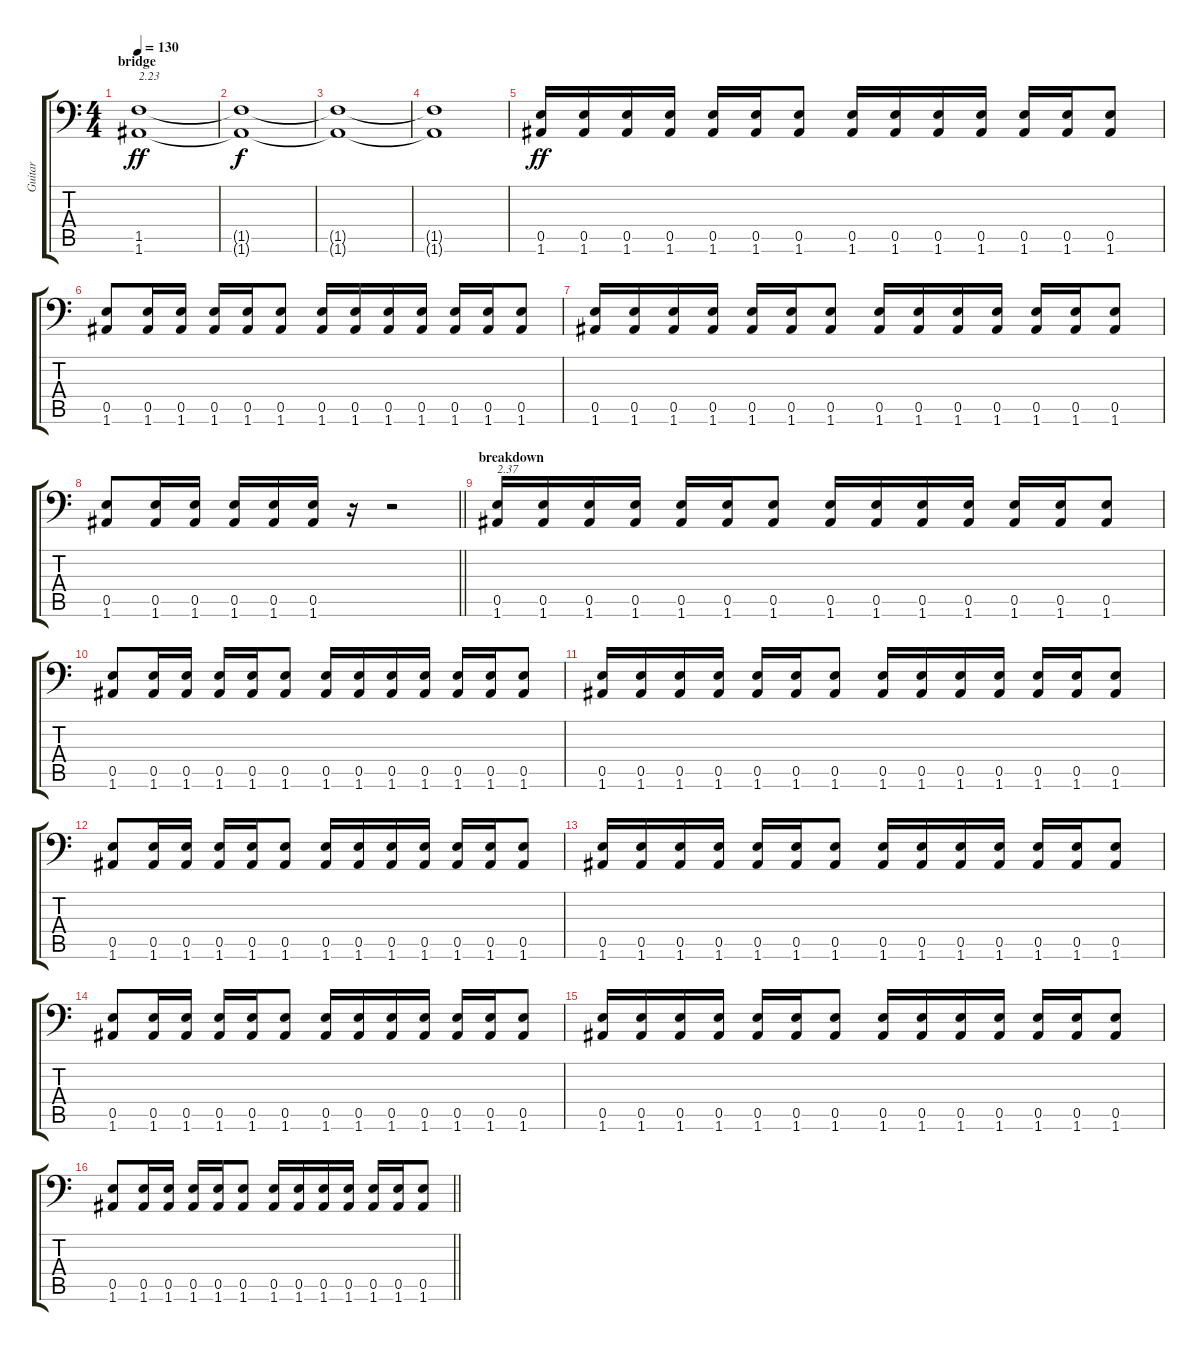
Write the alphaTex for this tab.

\track ("Guitar" "Guitar") {instrument distortionguitar}
\staff {score tabs}
\tuning (B3 Gb3 D3 A2 E2 A1) {hide}
\ts (4 4)
\section ("" "bridge")
\tempo 130
\clef f4
\ks c
(1.5 1.6).1{txt "2.23" dy ff} |
(1.5{t} 1.6{t}).1{dy f} |
(1.5{t} 1.6{t}).1 |
(1.5{t} 1.6{t}).1 |
(0.5 1.6).16{dy ff} (0.5 1.6).16 (0.5 1.6).16 (0.5 1.6).16 (0.5 1.6).16 (0.5 1.6).16 (0.5 1.6).8 (0.5 1.6).16 (0.5 1.6).16 (0.5 1.6).16 (0.5 1.6).16 (0.5 1.6).16 (0.5 1.6).16 (0.5 1.6).8 |
(0.5 1.6).8 (0.5 1.6).16 (0.5 1.6).16 (0.5 1.6).16 (0.5 1.6).16 (0.5 1.6).8 (0.5 1.6).16 (0.5 1.6).16 (0.5 1.6).16 (0.5 1.6).16 (0.5 1.6).16 (0.5 1.6).16 (0.5 1.6).8 |
(0.5 1.6).16 (0.5 1.6).16 (0.5 1.6).16 (0.5 1.6).16 (0.5 1.6).16 (0.5 1.6).16 (0.5 1.6).8 (0.5 1.6).16 (0.5 1.6).16 (0.5 1.6).16 (0.5 1.6).16 (0.5 1.6).16 (0.5 1.6).16 (0.5 1.6).8 |
\barLineRight lightlight
(0.5 1.6).8 (0.5 1.6).16 (0.5 1.6).16 (0.5 1.6).16 (0.5 1.6).16 (0.5 1.6).16 r.16 r.2 |
\section ("" "breakdown")
(0.5 1.6).16{txt "2.37"} (0.5 1.6).16 (0.5 1.6).16 (0.5 1.6).16 (0.5 1.6).16 (0.5 1.6).16 (0.5 1.6).8 (0.5 1.6).16 (0.5 1.6).16 (0.5 1.6).16 (0.5 1.6).16 (0.5 1.6).16 (0.5 1.6).16 (0.5 1.6).8 |
(0.5 1.6).8 (0.5 1.6).16 (0.5 1.6).16 (0.5 1.6).16 (0.5 1.6).16 (0.5 1.6).8 (0.5 1.6).16 (0.5 1.6).16 (0.5 1.6).16 (0.5 1.6).16 (0.5 1.6).16 (0.5 1.6).16 (0.5 1.6).8 |
(0.5 1.6).16 (0.5 1.6).16 (0.5 1.6).16 (0.5 1.6).16 (0.5 1.6).16 (0.5 1.6).16 (0.5 1.6).8 (0.5 1.6).16 (0.5 1.6).16 (0.5 1.6).16 (0.5 1.6).16 (0.5 1.6).16 (0.5 1.6).16 (0.5 1.6).8 |
(0.5 1.6).8 (0.5 1.6).16 (0.5 1.6).16 (0.5 1.6).16 (0.5 1.6).16 (0.5 1.6).8 (0.5 1.6).16 (0.5 1.6).16 (0.5 1.6).16 (0.5 1.6).16 (0.5 1.6).16 (0.5 1.6).16 (0.5 1.6).8 |
(0.5 1.6).16 (0.5 1.6).16 (0.5 1.6).16 (0.5 1.6).16 (0.5 1.6).16 (0.5 1.6).16 (0.5 1.6).8 (0.5 1.6).16 (0.5 1.6).16 (0.5 1.6).16 (0.5 1.6).16 (0.5 1.6).16 (0.5 1.6).16 (0.5 1.6).8 |
(0.5 1.6).8 (0.5 1.6).16 (0.5 1.6).16 (0.5 1.6).16 (0.5 1.6).16 (0.5 1.6).8 (0.5 1.6).16 (0.5 1.6).16 (0.5 1.6).16 (0.5 1.6).16 (0.5 1.6).16 (0.5 1.6).16 (0.5 1.6).8 |
(0.5 1.6).16 (0.5 1.6).16 (0.5 1.6).16 (0.5 1.6).16 (0.5 1.6).16 (0.5 1.6).16 (0.5 1.6).8 (0.5 1.6).16 (0.5 1.6).16 (0.5 1.6).16 (0.5 1.6).16 (0.5 1.6).16 (0.5 1.6).16 (0.5 1.6).8 |
\barLineRight lightlight
(0.5 1.6).8 (0.5 1.6).16 (0.5 1.6).16 (0.5 1.6).16 (0.5 1.6).16 (0.5 1.6).8 (0.5 1.6).16 (0.5 1.6).16 (0.5 1.6).16 (0.5 1.6).16 (0.5 1.6).16 (0.5 1.6).16 (0.5 1.6).8
